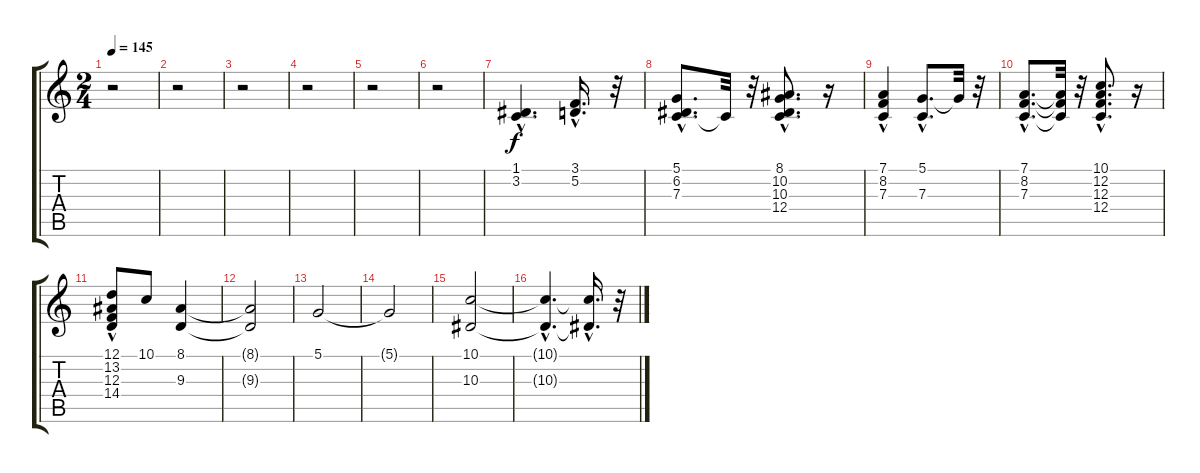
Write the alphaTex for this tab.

\track "" {instrument choiraahs}
\staff {score tabs}
\tuning (D4 A3 F3 C3 G2 D2) {hide}
\ts (2 4)
\tempo 145
\clef g2
\ks c
r.2{dy f} |
r.2 |
r.2 |
r.2 |
r.2 |
r.2 |
(1.1{hac} 3.2).4{d instrument choiraahs} (3.1{hac} 5.2{hac}).16{d} r.32 |
(5.1{hac} 6.2{hac} 7.3{hac}).8{d} 7.3{t}.32 r.32 (8.1{hac} 10.2{hac} 10.3{hac} 12.4{hac}).8{d} r.16 |
(7.1{hac} 8.2{hac} 7.3{hac}).4 (5.1{hac} 7.3{hac}).8{d} 5.1{t}.32 r.32 |
(7.1{hac} 8.2{hac} 7.3{hac}).8{d} (7.1{t} 8.2{t} 7.3{t}).32 r.32 (10.1{hac} 12.2{hac} 12.3{hac} 12.4).8{d} r.16 |
(12.1{hac} 13.2{hac} 12.3{hac} 14.4{hac}).8 10.1.8 (8.1 9.3).4 |
(8.1{t} 9.3{t}).2 |
5.1.2 |
5.1{t}.2 |
(10.1 10.3).2 |
(10.1{hac t} 10.3{hac t}).4{d} (10.1{hac t} 10.3{t}).16{d} r.32
